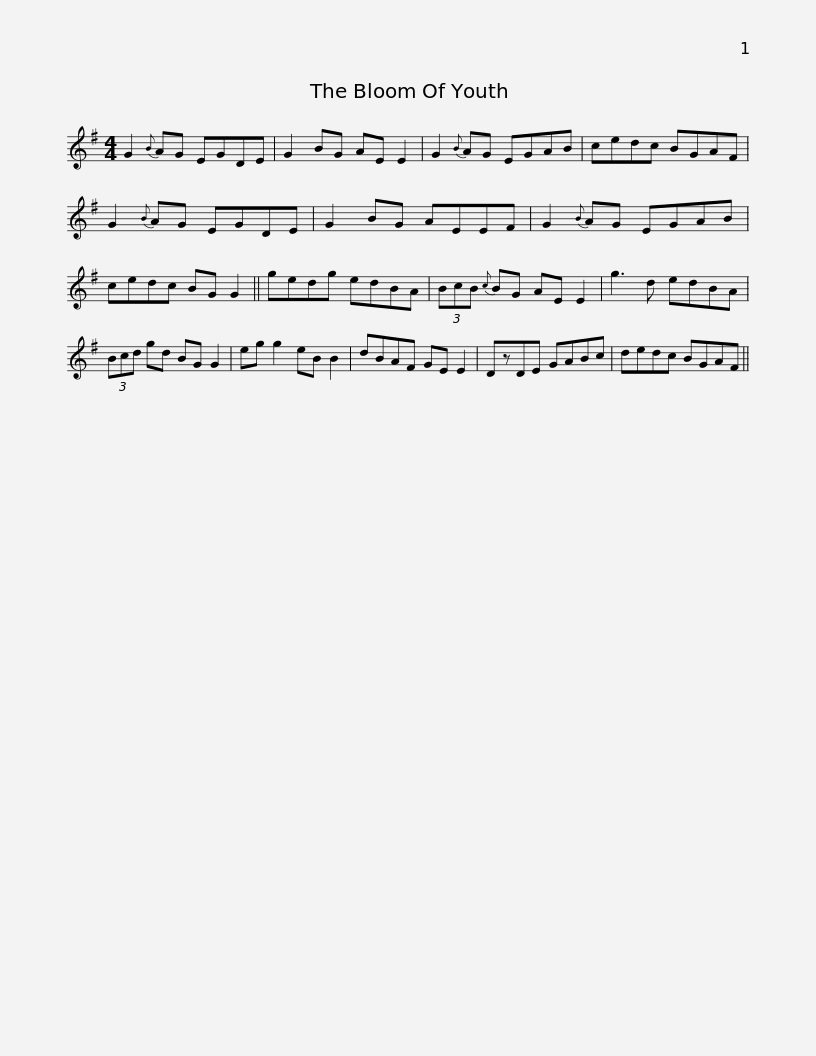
X:1
L:1/8
M:4/4
I:linebreak $
K:G
V:1 treble
V:1
 G2{B} AG EGDE | G2 BG AE E2 | G2{B} AG EGAB | cedc BGAF | G2{B} AG EGDE | %5
 G2 BG AEEF |$ G2{B} AG EGAB | cedc BG G2 || gedg edBA | (3BcB{c} BG AE E2 | %10
 g3 d edBA |$ (3Bcd gd BG G2 | eg g2 eB B2 | dBAF GE E2 | DzDE GABc | %15
 dedc BGAF || %16
